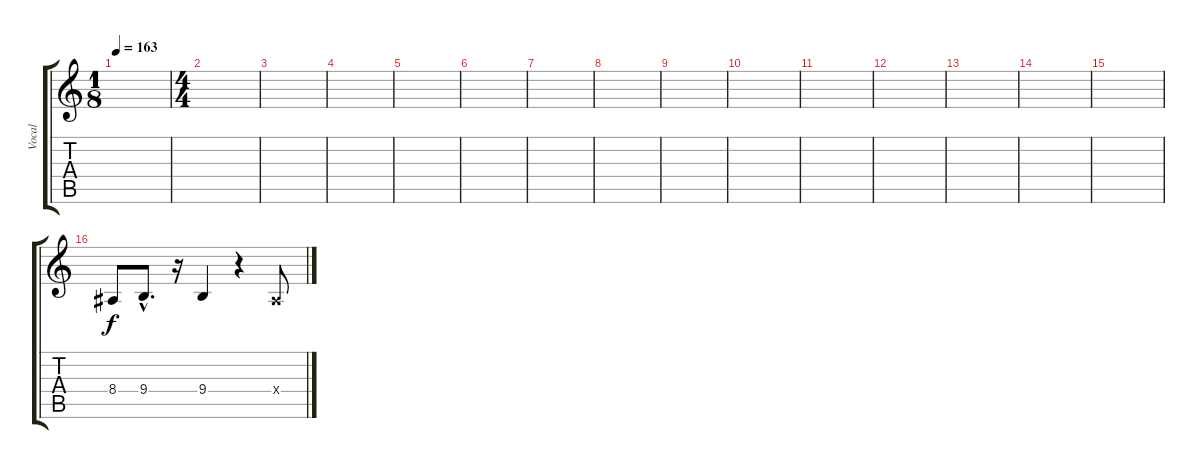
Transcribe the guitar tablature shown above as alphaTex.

\track ("Vocal" "Vocal") {instrument lead2sawtooth}
\staff {score tabs}
\tuning (E4 B3 G3 D3 A2 E2) {hide}
\ts (1 8)
\tempo 163
\clef g2
\ks c
|
\ts (4 4)
|
|
|
|
|
|
|
|
|
|
|
|
|
|
8.4.8 9.4{hac}.8{d} r.16 9.4.4 r.4 8.4{x}.8
